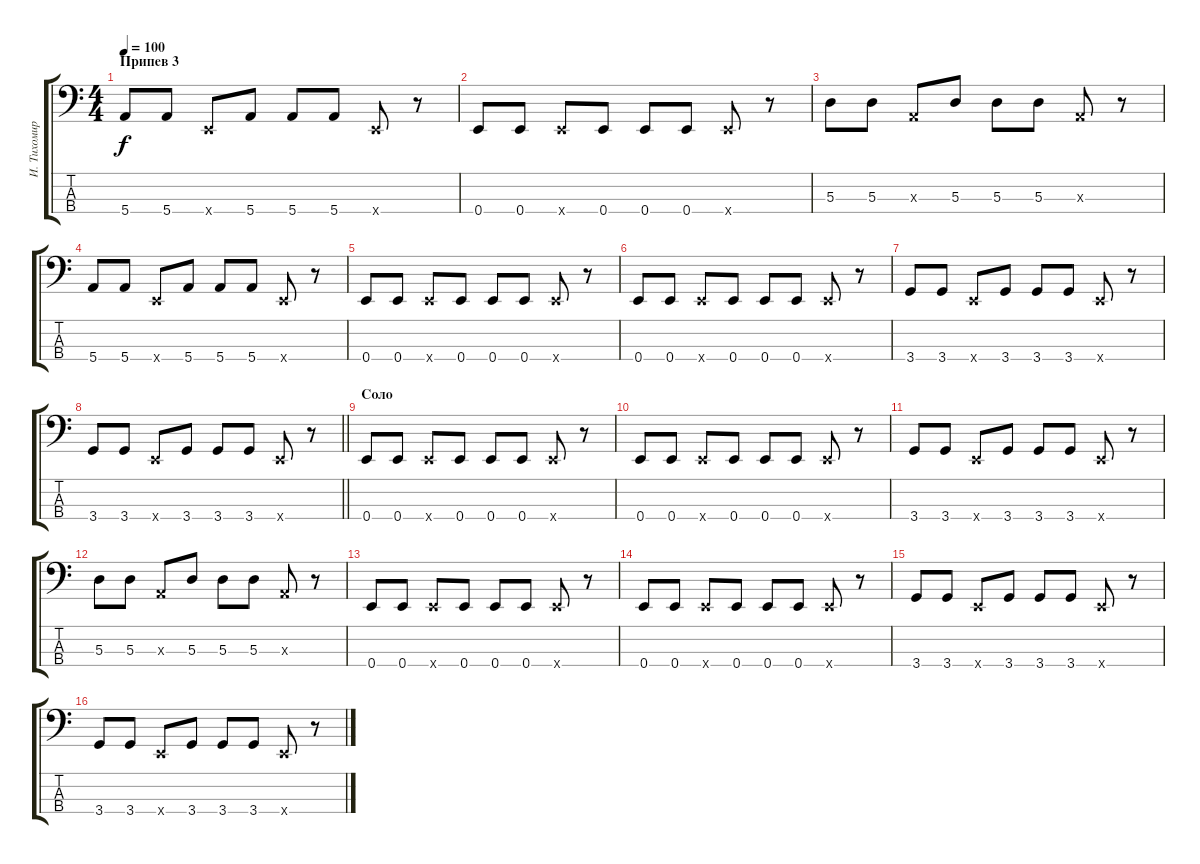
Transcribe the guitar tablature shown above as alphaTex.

\track ("И. Тихомиров" "И. Тихомир") {instrument electricbassfinger}
\staff {score tabs}
\tuning (G2 D2 A1 E1) {hide}
\ts (4 4)
\section ("" "Припев 3")
\tempo 100
\clef f4
\ks c
5.4.8{dy f} 5.4.8 0.4{x}.8 5.4.8 5.4.8 5.4.8 0.4{x}.8 r.8 |
0.4.8 0.4.8 0.4{x}.8 0.4.8 0.4.8 0.4.8 0.4{x}.8 r.8 |
5.3.8 5.3.8 0.3{x}.8 5.3.8 5.3.8 5.3.8 0.3{x}.8 r.8 |
5.4.8 5.4.8 0.4{x}.8 5.4.8 5.4.8 5.4.8 0.4{x}.8 r.8 |
0.4.8 0.4.8 0.4{x}.8 0.4.8 0.4.8 0.4.8 0.4{x}.8 r.8 |
0.4.8 0.4.8 0.4{x}.8 0.4.8 0.4.8 0.4.8 0.4{x}.8 r.8 |
3.4.8 3.4.8 0.4{x}.8 3.4.8 3.4.8 3.4.8 0.4{x}.8 r.8 |
\barLineRight lightlight
3.4.8 3.4.8 0.4{x}.8 3.4.8 3.4.8 3.4.8 0.4{x}.8 r.8 |
\section ("" "Соло")
0.4.8 0.4.8 0.4{x}.8 0.4.8 0.4.8 0.4.8 0.4{x}.8 r.8 |
0.4.8 0.4.8 0.4{x}.8 0.4.8 0.4.8 0.4.8 0.4{x}.8 r.8 |
3.4.8 3.4.8 0.4{x}.8 3.4.8 3.4.8 3.4.8 0.4{x}.8 r.8 |
5.3.8 5.3.8 0.3{x}.8 5.3.8 5.3.8 5.3.8 0.3{x}.8 r.8 |
0.4.8 0.4.8 0.4{x}.8 0.4.8 0.4.8 0.4.8 0.4{x}.8 r.8 |
0.4.8 0.4.8 0.4{x}.8 0.4.8 0.4.8 0.4.8 0.4{x}.8 r.8 |
3.4.8 3.4.8 0.4{x}.8 3.4.8 3.4.8 3.4.8 0.4{x}.8 r.8 |
3.4.8 3.4.8 0.4{x}.8 3.4.8 3.4.8 3.4.8 0.4{x}.8 r.8
